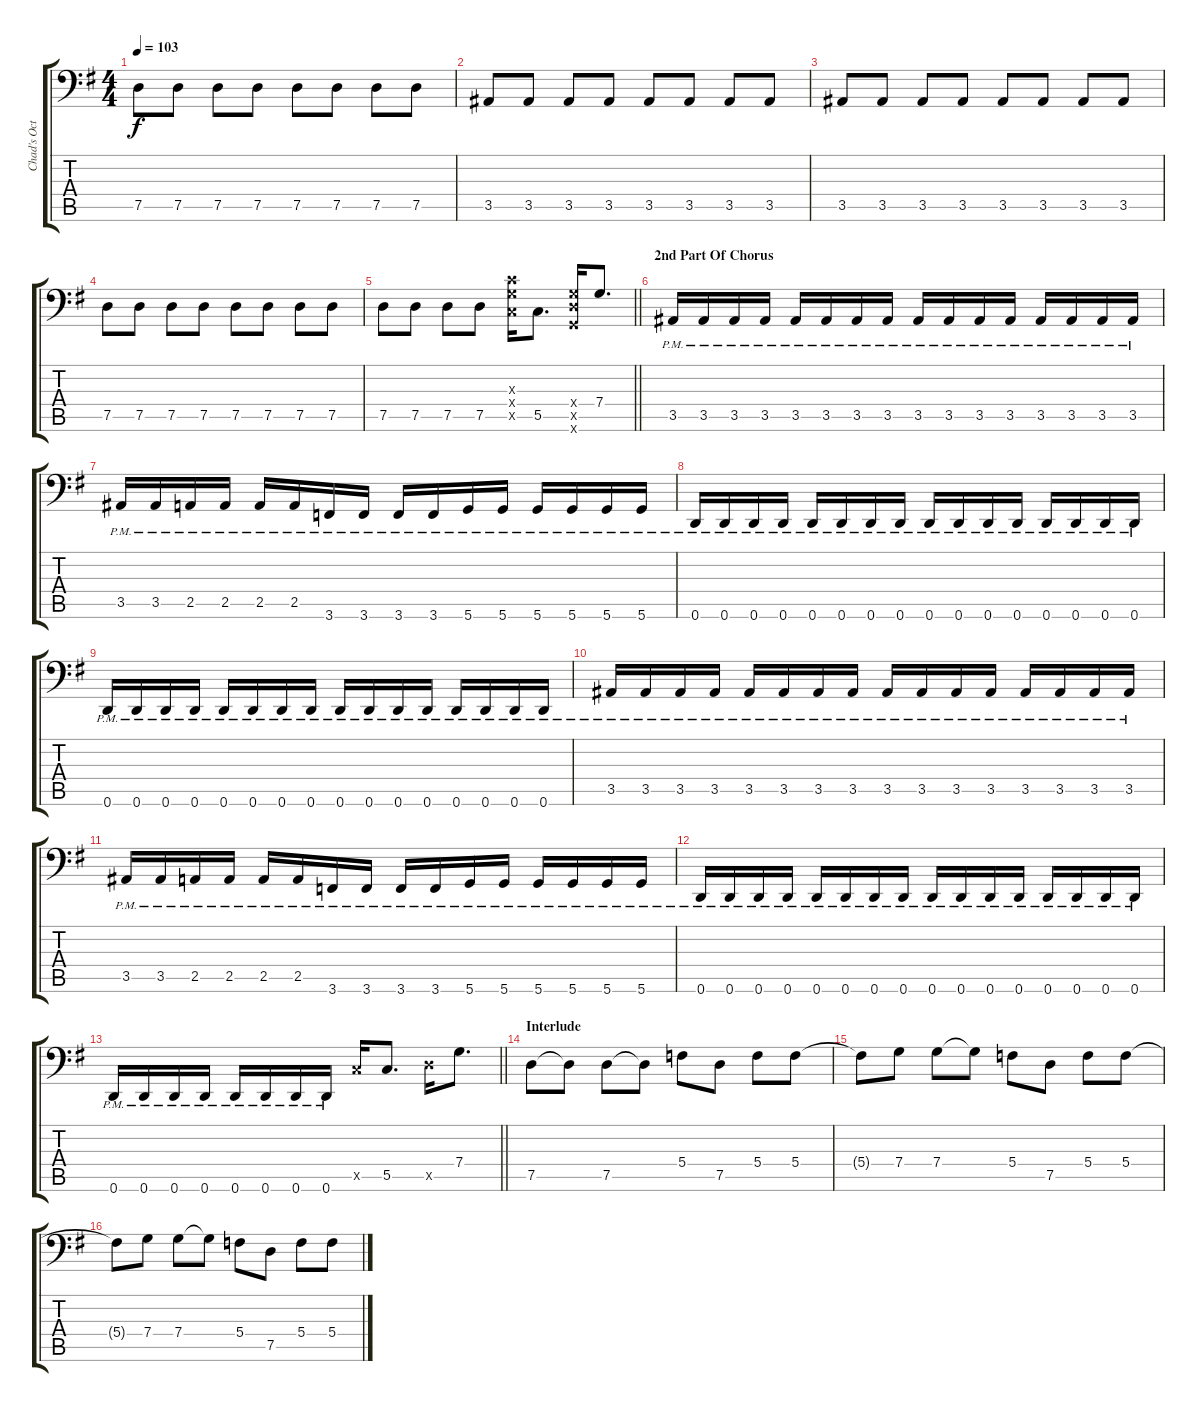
\track ("Chad's Octaver" "Chad's Oct") {instrument overdrivenguitar}
\staff {score tabs}
\tuning (D3 A2 F2 C2 G1 D1) {hide}
\ts (4 4)
\tempo 103
\clef f4
\ks g
7.5.8{dy f} 7.5.8 7.5.8 7.5.8 7.5.8 7.5.8 7.5.8 7.5.8 |
3.5.8 3.5.8 3.5.8 3.5.8 3.5.8 3.5.8 3.5.8 3.5.8 |
3.5.8 3.5.8 3.5.8 3.5.8 3.5.8 3.5.8 3.5.8 3.5.8 |
7.5.8 7.5.8 7.5.8 7.5.8 7.5.8 7.5.8 7.5.8 7.5.8 |
\barLineRight lightlight
7.5.8 7.5.8 7.5.8 7.5.8 (7.3{x} 7.4{x} 5.5{x}).16 5.5.8{d} (7.4{x} 7.5{x} 5.6{x}).16 7.4.8{d} |
\section ("" "2nd Part Of Chorus")
3.5{pm}.16 3.5{pm}.16 3.5{pm}.16 3.5{pm}.16 3.5{pm}.16 3.5{pm}.16 3.5{pm}.16 3.5{pm}.16 3.5{pm}.16 3.5{pm}.16 3.5{pm}.16 3.5{pm}.16 3.5{pm}.16 3.5{pm}.16 3.5{pm}.16 3.5{pm}.16 |
3.5{pm}.16 3.5{pm}.16 2.5{pm}.16 2.5{pm}.16 2.5{pm}.16 2.5{pm}.16 3.6{pm}.16 3.6{pm}.16 3.6{pm}.16 3.6{pm}.16 5.6{pm}.16 5.6{pm}.16 5.6{pm}.16 5.6{pm}.16 5.6{pm}.16 5.6{pm}.16 |
0.6{pm}.16 0.6{pm}.16 0.6{pm}.16 0.6{pm}.16 0.6{pm}.16 0.6{pm}.16 0.6{pm}.16 0.6{pm}.16 0.6{pm}.16 0.6{pm}.16 0.6{pm}.16 0.6{pm}.16 0.6{pm}.16 0.6{pm}.16 0.6{pm}.16 0.6{pm}.16 |
0.6{pm}.16 0.6{pm}.16 0.6{pm}.16 0.6{pm}.16 0.6{pm}.16 0.6{pm}.16 0.6{pm}.16 0.6{pm}.16 0.6{pm}.16 0.6{pm}.16 0.6{pm}.16 0.6{pm}.16 0.6{pm}.16 0.6{pm}.16 0.6{pm}.16 0.6{pm}.16 |
3.5{pm}.16 3.5{pm}.16 3.5{pm}.16 3.5{pm}.16 3.5{pm}.16 3.5{pm}.16 3.5{pm}.16 3.5{pm}.16 3.5{pm}.16 3.5{pm}.16 3.5{pm}.16 3.5{pm}.16 3.5{pm}.16 3.5{pm}.16 3.5{pm}.16 3.5{pm}.16 |
3.5{pm}.16 3.5{pm}.16 2.5{pm}.16 2.5{pm}.16 2.5{pm}.16 2.5{pm}.16 3.6{pm}.16 3.6{pm}.16 3.6{pm}.16 3.6{pm}.16 5.6{pm}.16 5.6{pm}.16 5.6{pm}.16 5.6{pm}.16 5.6{pm}.16 5.6{pm}.16 |
0.6{pm}.16 0.6{pm}.16 0.6{pm}.16 0.6{pm}.16 0.6{pm}.16 0.6{pm}.16 0.6{pm}.16 0.6{pm}.16 0.6{pm}.16 0.6{pm}.16 0.6{pm}.16 0.6{pm}.16 0.6{pm}.16 0.6{pm}.16 0.6{pm}.16 0.6{pm}.16 |
\barLineRight lightlight
0.6{pm}.16 0.6{pm}.16 0.6{pm}.16 0.6{pm}.16 0.6{pm}.16 0.6{pm}.16 0.6{pm}.16 0.6{pm}.16 5.5{x}.16 5.5.8{d} 7.5{x}.16 7.4.8{d} |
\section ("" "Interlude")
7.5.8 7.5{t}.8 7.5.8 7.5{t}.8 5.4.8 7.5.8 5.4.8 5.4.8 |
5.4{t}.8 7.4.8 7.4.8 7.4{t}.8 5.4.8 7.5.8 5.4.8 5.4.8 |
5.4{t}.8 7.4.8 7.4.8 7.4{t}.8 5.4.8 7.5.8 5.4.8 5.4.8
